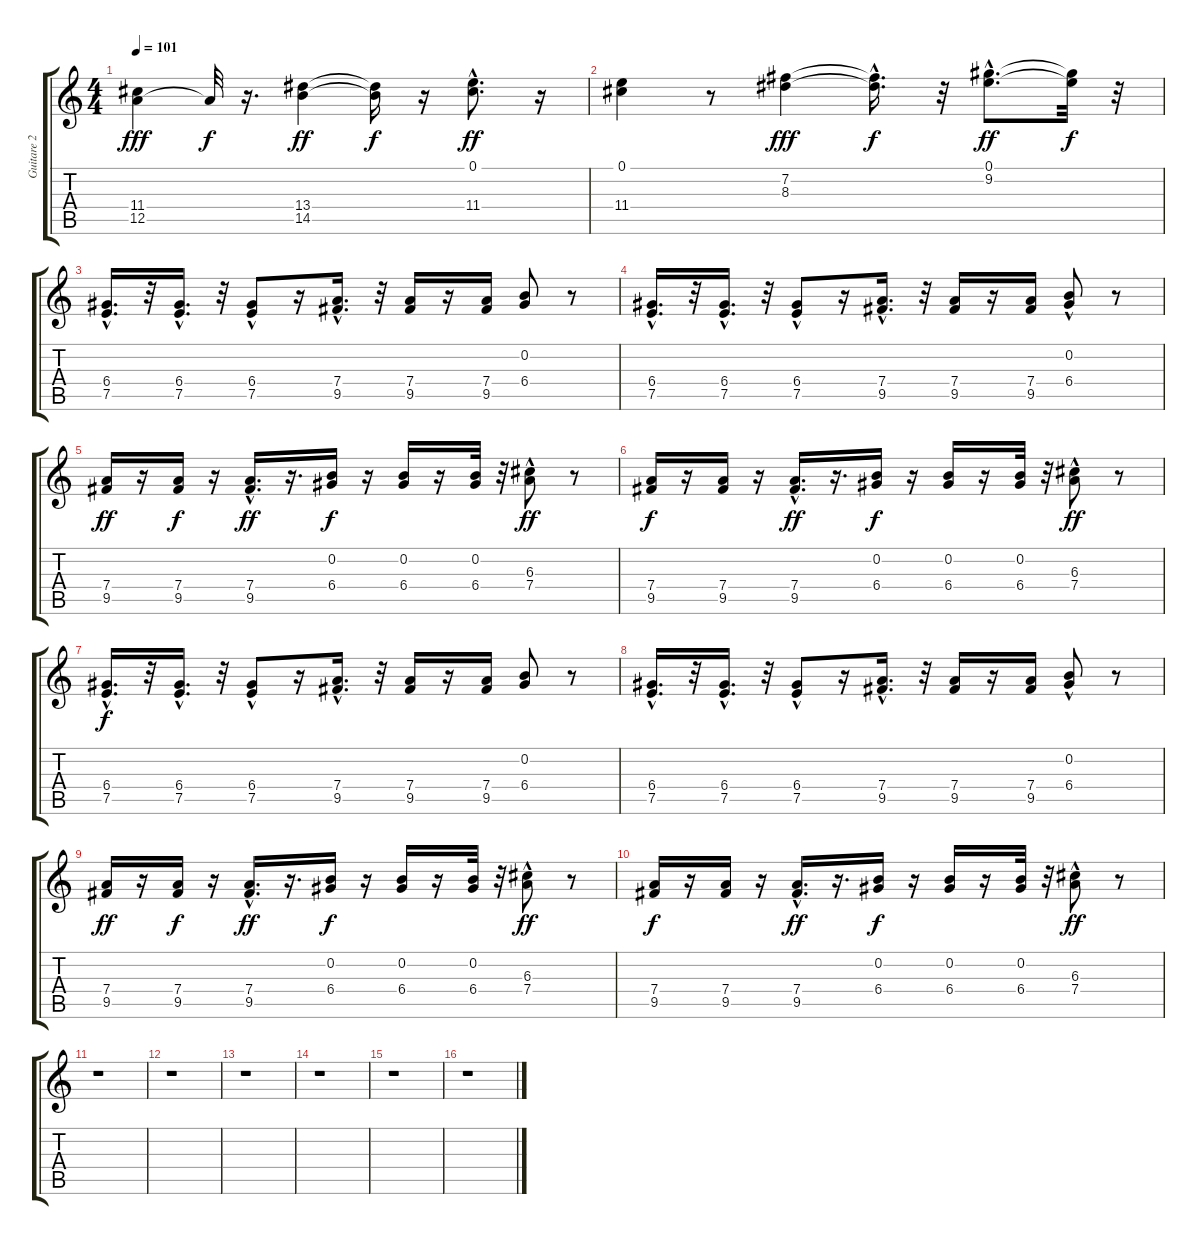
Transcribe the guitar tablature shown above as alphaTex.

\track ("Guitare 2" "Guitare 2") {instrument overdrivenguitar}
\staff {score tabs}
\tuning (E4 B3 G3 D3 A2 E2) {hide}
\ts (4 4)
\tempo 101
\clef g2
\ks c
(11.4 12.5).4{dy fff} 12.5{t}.32{dy f} r.16{d} (13.4 14.5).4{dy ff} (13.4{t} 14.5{t}).16{dy f} r.16 (0.1{hac} 11.4{hac}).8{d dy ff} r.16 |
(0.1 11.4).4 r.8 (7.2 8.3).4{dy fff} (7.2{t} 8.3{hac t}).16{d dy f} r.32 (0.1{hac} 9.2{hac}).8{d dy ff} (0.1{t} 9.2{t}).32{dy f} r.32 |
(6.4{hac} 7.5{hac}).16{d} r.32 (6.4{hac} 7.5{hac}).16{d} r.32 (6.4{hac} 7.5).8 r.16 (7.4 9.5{hac}).16{d} r.32 (7.4 9.5).16 r.16 (7.4 9.5).16 (0.2 6.4).8 r.8 |
(6.4 7.5{hac}).16{d} r.32 (6.4 7.5{hac}).16{d} r.32 (6.4{hac} 7.5).8 r.16 (7.4{hac} 9.5).16{d} r.32 (7.4 9.5).16 r.16 (7.4 9.5).16 (0.2{hac} 6.4).8 r.8 |
(7.4 9.5).16{dy ff} r.16 (7.4 9.5).16{dy f} r.16 (7.4{hac} 9.5{hac}).16{d dy ff} r.16{d} (0.2 6.4).16{dy f} r.16 (0.2 6.4).16 r.16 (0.2 6.4).32 r.32 (6.3{hac} 7.4).8{dy ff} r.8 |
(7.4 9.5).16{dy f} r.16 (7.4 9.5).16 r.16 (7.4 9.5{hac}).16{d dy ff} r.16{d} (0.2 6.4).16{dy f} r.16 (0.2 6.4).16 r.16 (0.2 6.4).32 r.32 (6.3{hac} 7.4).8{dy ff} r.8 |
(6.4{hac} 7.5{hac}).16{d dy f} r.32 (6.4{hac} 7.5{hac}).16{d} r.32 (6.4{hac} 7.5).8 r.16 (7.4 9.5{hac}).16{d} r.32 (7.4 9.5).16 r.16 (7.4 9.5).16 (0.2 6.4).8 r.8 |
(6.4 7.5{hac}).16{d} r.32 (6.4 7.5{hac}).16{d} r.32 (6.4{hac} 7.5).8 r.16 (7.4{hac} 9.5).16{d} r.32 (7.4 9.5).16 r.16 (7.4 9.5).16 (0.2{hac} 6.4).8 r.8 |
(7.4 9.5).16{dy ff} r.16 (7.4 9.5).16{dy f} r.16 (7.4{hac} 9.5{hac}).16{d dy ff} r.16{d} (0.2 6.4).16{dy f} r.16 (0.2 6.4).16 r.16 (0.2 6.4).32 r.32 (6.3{hac} 7.4).8{dy ff} r.8 |
(7.4 9.5).16{dy f} r.16 (7.4 9.5).16 r.16 (7.4 9.5{hac}).16{d dy ff} r.16{d} (0.2 6.4).16{dy f} r.16 (0.2 6.4).16 r.16 (0.2 6.4).32 r.32 (6.3{hac} 7.4).8{dy ff} r.8 |
r.1 |
r.1 |
r.1 |
r.1 |
r.1 |
r.1
